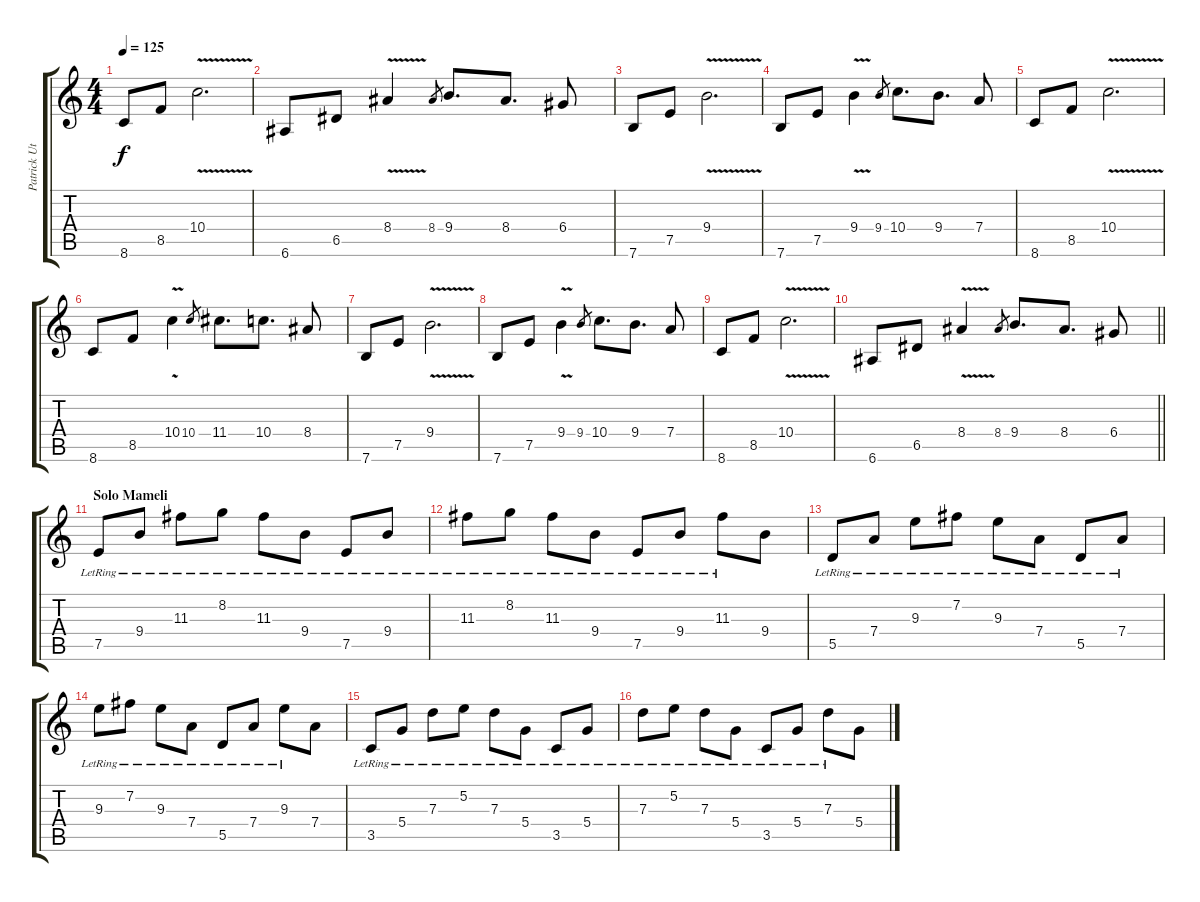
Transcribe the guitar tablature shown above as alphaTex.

\track ("Patrick Uterwijk" "Patrick Ut") {instrument distortionguitar}
\staff {score tabs}
\tuning (E4 B3 G3 D3 A2 E2) {hide}
\ts (4 4)
\tempo 125
\clef g2
\ks c
8.6.8{dy f} 8.5.8 10.4{v}.2{d} |
6.6.8 6.5.8 8.4{v}.4 8.4.8{gr} 9.4.8{d} 8.4.8{d} 6.4.8 |
7.6.8 7.5.8 9.4{v}.2{d} |
7.6.8 7.5.8 9.4{v}.4 9.4.8{gr} 10.4.8{d} 9.4.8{d} 7.4.8 |
8.6.8 8.5.8 10.4{v}.2{d} |
8.6.8 8.5.8 10.4{v}.4 10.4.8{gr} 11.4.8{d} 10.4.8{d} 8.4.8 |
7.6.8 7.5.8 9.4{v}.2{d} |
7.6.8 7.5.8 9.4{v}.4 9.4.8{gr} 10.4.8{d} 9.4.8{d} 7.4.8 |
8.6.8 8.5.8 10.4{v}.2{d} |
\barLineRight lightlight
6.6.8 6.5.8 8.4{v}.4 8.4.8{gr} 9.4.8{d} 8.4.8{d} 6.4.8 |
\section ("" "Solo Mameli")
7.5{lr}.8{balance 8 instrument acousticguitarsteel} 9.4{lr}.8 11.3{lr}.8 8.2{lr}.8 11.3{lr}.8 9.4{lr}.8 7.5{lr}.8 9.4{lr}.8 |
11.3{lr}.8 8.2{lr}.8 11.3{lr}.8 9.4{lr}.8 7.5{lr}.8 9.4{lr}.8 11.3{lr}.8 9.4.8 |
5.5{lr}.8 7.4{lr}.8 9.3{lr}.8 7.2{lr}.8 9.3{lr}.8 7.4{lr}.8 5.5{lr}.8 7.4{lr}.8 |
9.3{lr}.8 7.2{lr}.8 9.3{lr}.8 7.4{lr}.8 5.5{lr}.8 7.4{lr}.8 9.3{lr}.8 7.4.8 |
3.5{lr}.8 5.4{lr}.8 7.3{lr}.8 5.2{lr}.8 7.3{lr}.8 5.4{lr}.8 3.5{lr}.8 5.4{lr}.8 |
7.3{lr}.8 5.2{lr}.8 7.3{lr}.8 5.4{lr}.8 3.5{lr}.8 5.4{lr}.8 7.3{lr}.8 5.4.8
